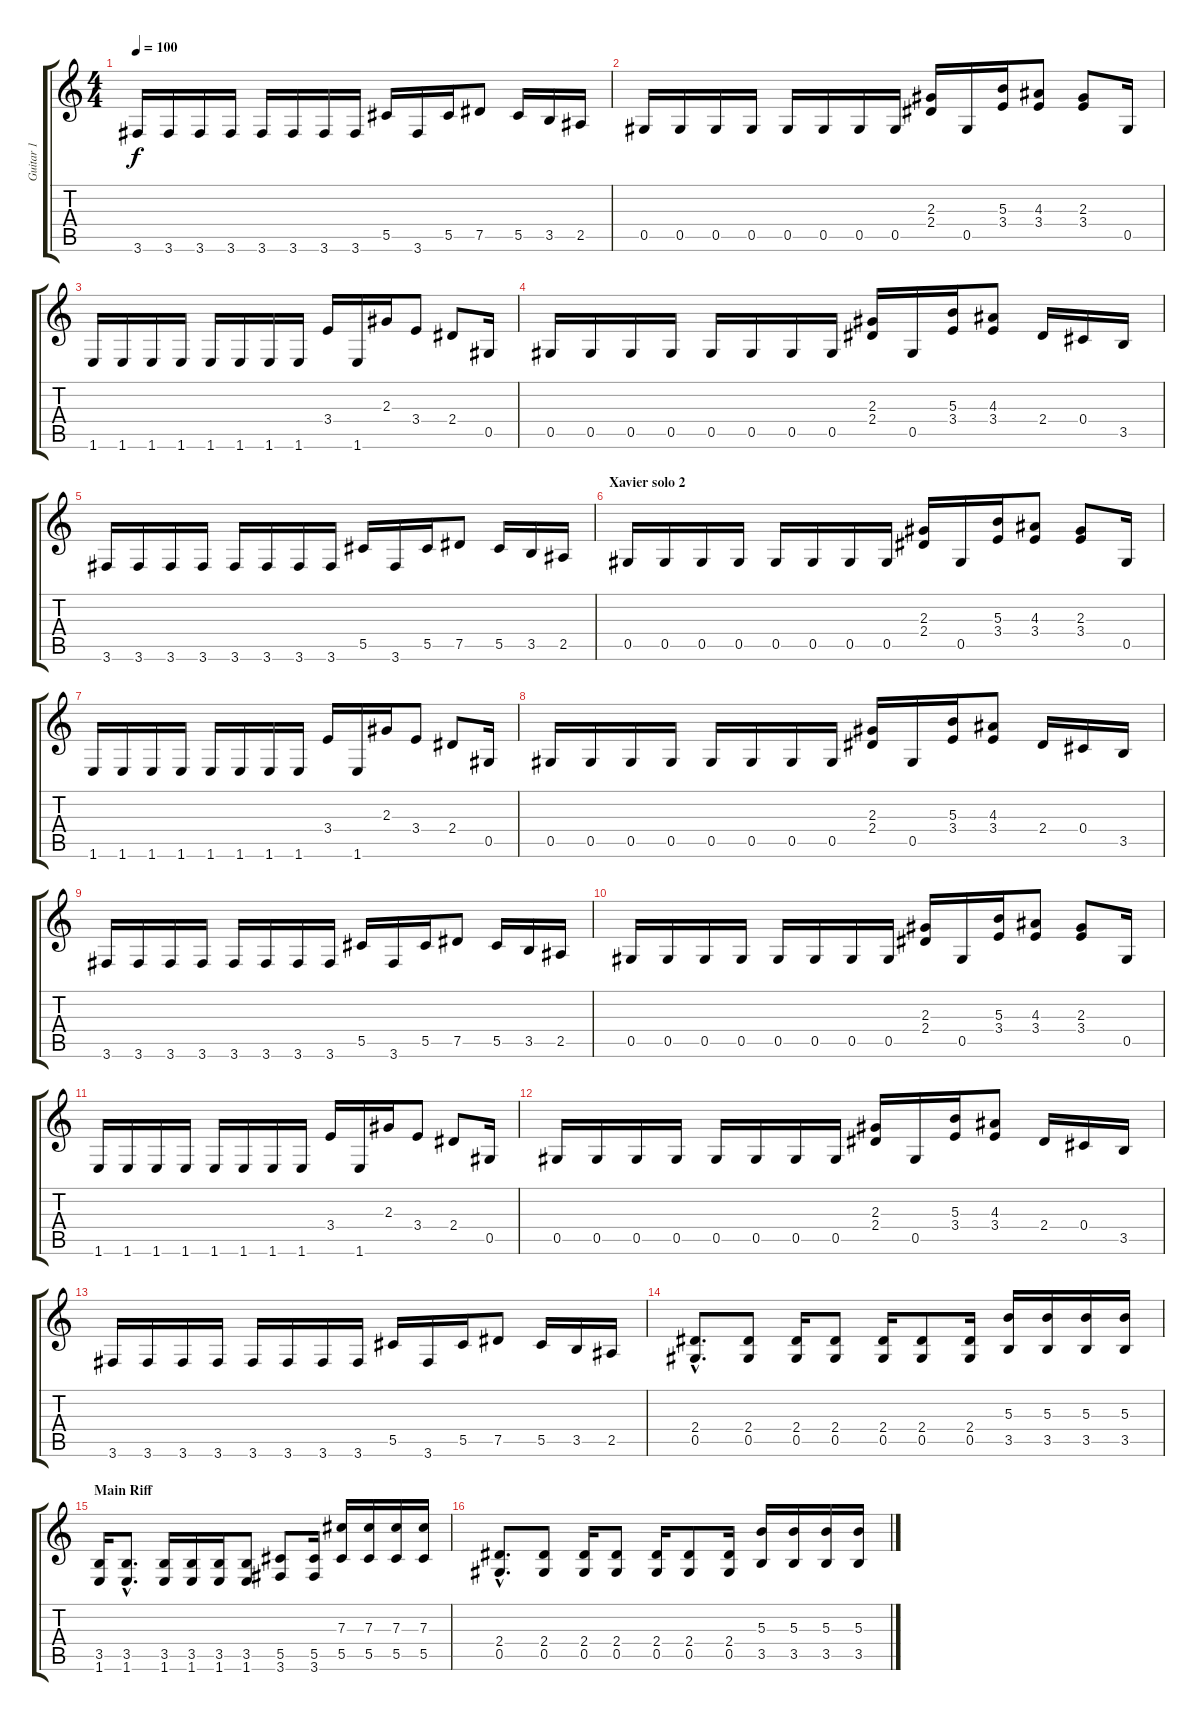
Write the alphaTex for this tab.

\track ("Guitar 1" "Guitar 1") {instrument distortionguitar}
\staff {score tabs}
\tuning (Eb4 Bb3 Gb3 Db3 Ab2 Eb2) {hide}
\ts (4 4)
\tempo 100
\clef g2
\ks c
3.6.16{dy f} 3.6.16 3.6.16 3.6.16 3.6.16 3.6.16 3.6.16 3.6.16 5.5.16 3.6.16 5.5.16 7.5.8 5.5.16 3.5.16 2.5.16 |
0.5.16 0.5.16 0.5.16 0.5.16 0.5.16 0.5.16 0.5.16 0.5.16 (2.3 2.4).16 0.5.16 (5.3 3.4).16 (4.3 3.4).8 (2.3 3.4).8 0.5.16 |
1.6.16 1.6.16 1.6.16 1.6.16 1.6.16 1.6.16 1.6.16 1.6.16 3.4.16 1.6.16 2.3.16 3.4.8 2.4.8 0.5.16 |
0.5.16 0.5.16 0.5.16 0.5.16 0.5.16 0.5.16 0.5.16 0.5.16 (2.3 2.4).16 0.5.16 (5.3 3.4).16 (4.3 3.4).8 2.4.16 0.4.16 3.5.16 |
3.6.16 3.6.16 3.6.16 3.6.16 3.6.16 3.6.16 3.6.16 3.6.16 5.5.16 3.6.16 5.5.16 7.5.8 5.5.16 3.5.16 2.5.16 |
\section ("" "Xavier solo 2")
0.5.16 0.5.16 0.5.16 0.5.16 0.5.16 0.5.16 0.5.16 0.5.16 (2.3 2.4).16 0.5.16 (5.3 3.4).16 (4.3 3.4).8 (2.3 3.4).8 0.5.16 |
1.6.16 1.6.16 1.6.16 1.6.16 1.6.16 1.6.16 1.6.16 1.6.16 3.4.16 1.6.16 2.3.16 3.4.8 2.4.8 0.5.16 |
0.5.16 0.5.16 0.5.16 0.5.16 0.5.16 0.5.16 0.5.16 0.5.16 (2.3 2.4).16 0.5.16 (5.3 3.4).16 (4.3 3.4).8 2.4.16 0.4.16 3.5.16 |
3.6.16 3.6.16 3.6.16 3.6.16 3.6.16 3.6.16 3.6.16 3.6.16 5.5.16 3.6.16 5.5.16 7.5.8 5.5.16 3.5.16 2.5.16 |
0.5.16 0.5.16 0.5.16 0.5.16 0.5.16 0.5.16 0.5.16 0.5.16 (2.3 2.4).16 0.5.16 (5.3 3.4).16 (4.3 3.4).8 (2.3 3.4).8 0.5.16 |
1.6.16 1.6.16 1.6.16 1.6.16 1.6.16 1.6.16 1.6.16 1.6.16 3.4.16 1.6.16 2.3.16 3.4.8 2.4.8 0.5.16 |
0.5.16 0.5.16 0.5.16 0.5.16 0.5.16 0.5.16 0.5.16 0.5.16 (2.3 2.4).16 0.5.16 (5.3 3.4).16 (4.3 3.4).8 2.4.16 0.4.16 3.5.16 |
3.6.16 3.6.16 3.6.16 3.6.16 3.6.16 3.6.16 3.6.16 3.6.16 5.5.16 3.6.16 5.5.16 7.5.8 5.5.16 3.5.16 2.5.16 |
\section ("" "")
(2.4{hac} 0.5{hac}).8{d} (2.4 0.5).8 (2.4 0.5).16 (2.4 0.5).8 (2.4 0.5).16 (2.4 0.5).8 (2.4 0.5).16 (5.3 3.5).16 (5.3 3.5).16 (5.3 3.5).16 (5.3 3.5).16 |
\section ("" "Main Riff")
(3.5 1.6).16 (3.5{hac} 1.6{hac}).8{d} (3.5 1.6).16 (3.5 1.6).16 (3.5 1.6).16 (3.5 1.6).8 (5.5 3.6).8 (5.5 3.6).16 (7.3 5.5).16 (7.3 5.5).16 (7.3 5.5).16 (7.3 5.5).16 |
(2.4{hac} 0.5{hac}).8{d} (2.4 0.5).8 (2.4 0.5).16 (2.4 0.5).8 (2.4 0.5).16 (2.4 0.5).8 (2.4 0.5).16 (5.3 3.5).16 (5.3 3.5).16 (5.3 3.5).16 (5.3 3.5).16
